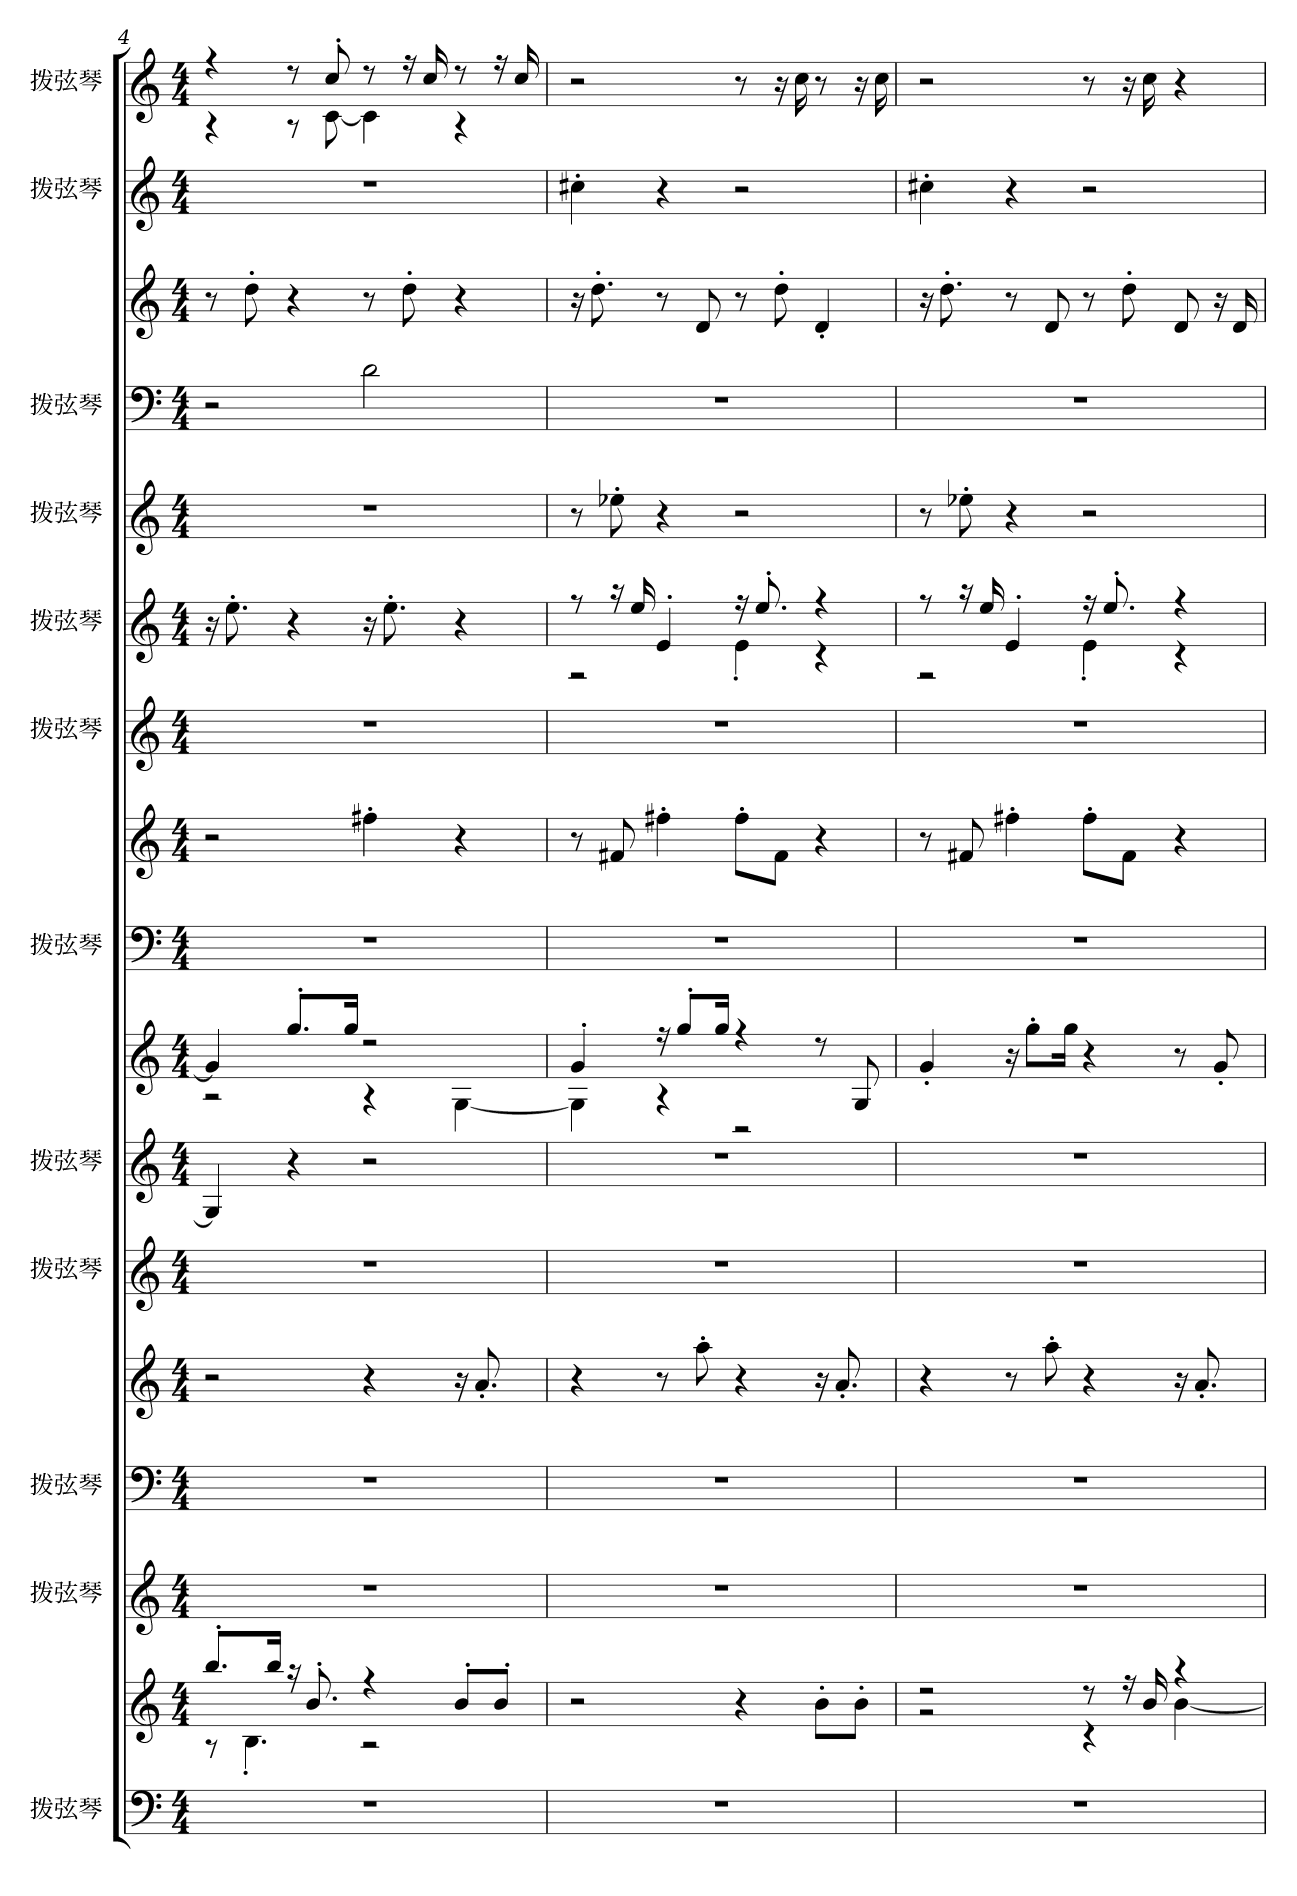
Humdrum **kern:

**kern	**kern	**kern	**kern	**kern	**kern	**kern	**kern	**kern	**kern	**kern	**kern	**kern	**kern	**kern	**kern	**kern
*part12	*part12	*part11	*part10	*part10	*part9	*part8	*part8	*part7	*part7	*part6	*part5	*part4	*part3	*part3	*part2	*part1
*staff17	*staff16	*staff15	*staff14	*staff13	*staff12	*staff11	*staff10	*staff9	*staff8	*staff7	*staff6	*staff5	*staff4	*staff3	*staff2	*staff1
*I"拨弦琴	*	*I"拨弦琴	*I"拨弦琴	*	*I"拨弦琴	*I"拨弦琴	*	*I"拨弦琴	*	*I"拨弦琴	*I"拨弦琴	*I"拨弦琴	*I"拨弦琴	*	*I"拨弦琴	*I"拨弦琴
!!LO:PB:g=z
*clefF4	*clefG2	*clefG2	*clefF4	*clefG2	*clefG2	*clefG2	*clefG2	*clefF4	*clefG2	*clefG2	*clefG2	*clefG2	*clefF4	*clefG2	*clefG2	*clefG2
*k[]	*k[]	*k[]	*k[]	*k[]	*k[]	*k[]	*k[]	*k[]	*k[]	*k[]	*k[]	*k[]	*k[]	*k[]	*k[]	*k[]
*M4/4	*M4/4	*M4/4	*M4/4	*M4/4	*M4/4	*M4/4	*M4/4	*M4/4	*M4/4	*M4/4	*M4/4	*M4/4	*M4/4	*M4/4	*M4/4	*M4/4
=4	=4	=4	=4	=4	=4	=4	=4	=4	=4	=4	=4	=4	=4	=4	=4	=4
*	*^	*	*	*	*	*	*^	*	*	*	*	*	*	*	*	*^
1r	8.bb'/L	8r	1r	1r	2r	1r	4G/]	4g/]	2r	1r	2r	1r	16r	1r	2r	8r	1r	4r	4r
.	.	.	.	.	.	.	.	.	.	.	.	.	8.ee'\	.	.	.	.	.	.
.	.	4.B'\	.	.	.	.	.	.	.	.	.	.	.	.	.	8dd'\	.	.	.
.	16bb/Jk	.	.	.	.	.	.	.	.	.	.	.	.	.	.	.	.	.	.
.	16r	.	.	.	.	.	4r	8.gg'/L	.	.	.	.	4r	.	.	4r	.	8r	8r
.	8.b'/	.	.	.	.	.	.	.	.	.	.	.	.	.	.	.	.	.	.
.	.	.	.	.	.	.	.	.	.	.	.	.	.	.	.	.	.	8cc'/	[8c\
.	.	.	.	.	.	.	.	16gg/Jk	.	.	.	.	.	.	.	.	.	.	.
.	4r	2r	.	.	4r	.	2r	2r	4r	.	4ff#X'\	.	16r	.	2d\	8r	.	8r	4c\]
.	.	.	.	.	.	.	.	.	.	.	.	.	8.ee'\	.	.	.	.	.	.
.	.	.	.	.	.	.	.	.	.	.	.	.	.	.	.	8dd'\	.	16r	.
.	.	.	.	.	.	.	.	.	.	.	.	.	.	.	.	.	.	16cc/	.
.	8b'/L	.	.	.	16r	.	.	.	[4G\	.	4r	.	4r	.	.	4r	.	8r	4r
.	.	.	.	.	8.a'/	.	.	.	.	.	.	.	.	.	.	.	.	.	.
.	8b'/J	.	.	.	.	.	.	.	.	.	.	.	.	.	.	.	.	16r	.
.	.	.	.	.	.	.	.	.	.	.	.	.	.	.	.	.	.	16cc/	.
*	*v	*v	*	*	*	*	*	*	*	*	*	*	*	*	*	*	*	*v	*v
=5	=5	=5	=5	=5	=5	=5	=5	=5	=5	=5	=5	=5	=5	=5	=5	=5	=5
*	*	*	*	*	*	*	*	*	*	*	*	*^	*	*	*	*	*
1r	2r	1r	1r	4r	1r	1r	4g'/	4G\]	1r	8r	1r	8r	2r	8r	1r	16r	4cc#X'\	2r
.	.	.	.	.	.	.	.	.	.	.	.	.	.	.	.	8.dd'\	.	.
.	.	.	.	.	.	.	.	.	.	8f#X/	.	16r	.	8ee-X'\	.	.	.	.
.	.	.	.	.	.	.	.	.	.	.	.	16ee/	.	.	.	.	.	.
.	.	.	.	8r	.	.	16r	4r	.	4ff#X'\	.	4e'/	.	4r	.	8r	4r	.
.	.	.	.	.	.	.	8gg'/L	.	.	.	.	.	.	.	.	.	.	.
.	.	.	.	8aa'\	.	.	.	.	.	.	.	.	.	.	.	8d/	.	.
.	.	.	.	.	.	.	16gg/Jk	.	.	.	.	.	.	.	.	.	.	.
.	4r	.	.	4r	.	.	4r	2r	.	8ff#'\L	.	16r	4e'\	2r	.	8r	2r	8r
.	.	.	.	.	.	.	.	.	.	.	.	8.ee'/	.	.	.	.	.	.
.	.	.	.	.	.	.	.	.	.	8f#\J	.	.	.	.	.	8dd'\	.	16r
.	.	.	.	.	.	.	.	.	.	.	.	.	.	.	.	.	.	16cc\
.	8b'\L	.	.	16r	.	.	8r	.	.	4r	.	4r	4r	.	.	4d'/	.	8r
.	.	.	.	8.a'/	.	.	.	.	.	.	.	.	.	.	.	.	.	.
.	8b'\J	.	.	.	.	.	8G/	.	.	.	.	.	.	.	.	.	.	16r
.	.	.	.	.	.	.	.	.	.	.	.	.	.	.	.	.	.	16cc\
*	*	*	*	*	*	*	*v	*v	*	*	*	*	*	*	*	*	*	*
=6	=6	=6	=6	=6	=6	=6	=6	=6	=6	=6	=6	=6	=6	=6	=6	=6	=6
*	*^	*	*	*	*	*	*	*	*	*	*	*	*	*	*	*	*
1r	2r	2r	1r	1r	4r	1r	1r	4g'/	1r	8r	1r	8r	2r	8r	1r	16r	4cc#X'\	2r
.	.	.	.	.	.	.	.	.	.	.	.	.	.	.	.	8.dd'\	.	.
.	.	.	.	.	.	.	.	.	.	8f#X/	.	16r	.	8ee-X'\	.	.	.	.
.	.	.	.	.	.	.	.	.	.	.	.	16ee/	.	.	.	.	.	.
.	.	.	.	.	8r	.	.	16r	.	4ff#X'\	.	4e'/	.	4r	.	8r	4r	.
.	.	.	.	.	.	.	.	8gg'\L	.	.	.	.	.	.	.	.	.	.
.	.	.	.	.	8aa'\	.	.	.	.	.	.	.	.	.	.	8d/	.	.
.	.	.	.	.	.	.	.	16gg\Jk	.	.	.	.	.	.	.	.	.	.
.	8r	4r	.	.	4r	.	.	4r	.	8ff#'\L	.	16r	4e'\	2r	.	8r	2r	8r
.	.	.	.	.	.	.	.	.	.	.	.	8.ee'/	.	.	.	.	.	.
.	16r	.	.	.	.	.	.	.	.	8f#\J	.	.	.	.	.	8dd'\	.	16r
.	16b/	.	.	.	.	.	.	.	.	.	.	.	.	.	.	.	.	16cc\
.	4r	[4b\	.	.	16r	.	.	8r	.	4r	.	4r	4r	.	.	8d/	.	4r
.	.	.	.	.	8.a'/	.	.	.	.	.	.	.	.	.	.	.	.	.
.	.	.	.	.	.	.	.	8g'/	.	.	.	.	.	.	.	16r	.	.
.	.	.	.	.	.	.	.	.	.	.	.	.	.	.	.	16d/	.	.
*	*v	*v	*	*	*	*	*	*	*	*	*	*v	*v	*	*	*	*	*
=	=	=	=	=	=	=	=	=	=	=	=	=	=	=	=	=
*-	*-	*-	*-	*-	*-	*-	*-	*-	*-	*-	*-	*-	*-	*-	*-	*-
